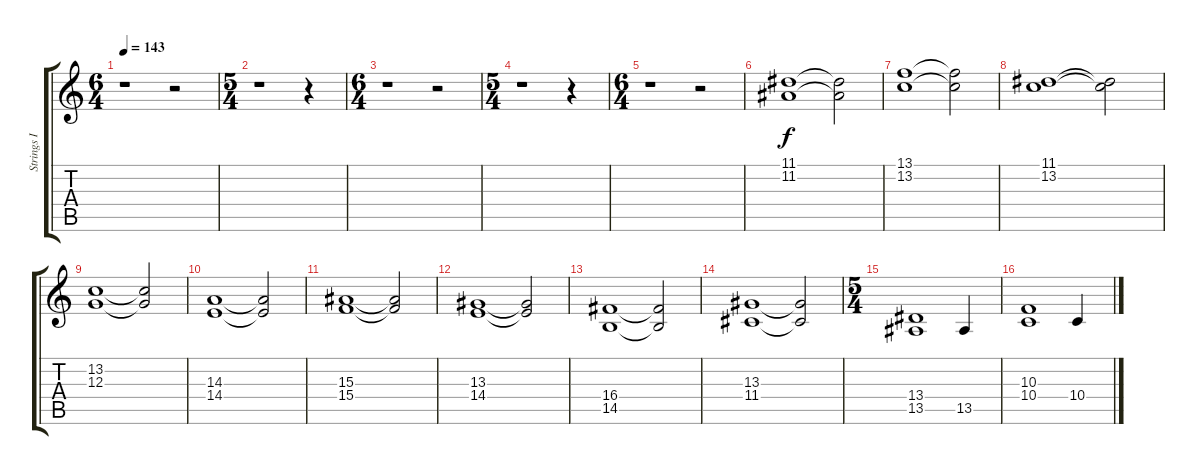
\track ("Strings I" "Strings I") {instrument stringensemble1}
\staff {score tabs}
\tuning (E4 B3 G3 D3 A2 E2) {hide}
\ts (6 4)
\tempo 143
\clef g2
\ks c
r.1{dy f} r.2 |
\ts (5 4)
r.1 r.4 |
\ts (6 4)
r.1 r.2 |
\ts (5 4)
r.1 r.4 |
\ts (6 4)
r.1 r.2 |
(11.1 11.2).1 (11.1{t} 11.2{t}).2 |
(13.1 13.2).1 (13.1{t} 13.2{t}).2 |
(11.1 13.2).1 (11.1{t} 13.2{t}).2 |
(13.2 12.3).1 (13.2{t} 12.3{t}).2 |
(14.3 14.4).1 (14.3{t} 14.4{t}).2 |
(15.3 15.4).1 (15.3{t} 15.4{t}).2 |
(13.3 14.4).1 (13.3{t} 14.4{t}).2 |
(16.4 14.5).1 (16.4{t} 14.5{t}).2 |
(13.3 11.4).1 (13.3{t} 11.4{t}).2 |
\ts (5 4)
(13.4 13.5).1 13.5.4 |
(10.3 10.4).1 10.4.4
